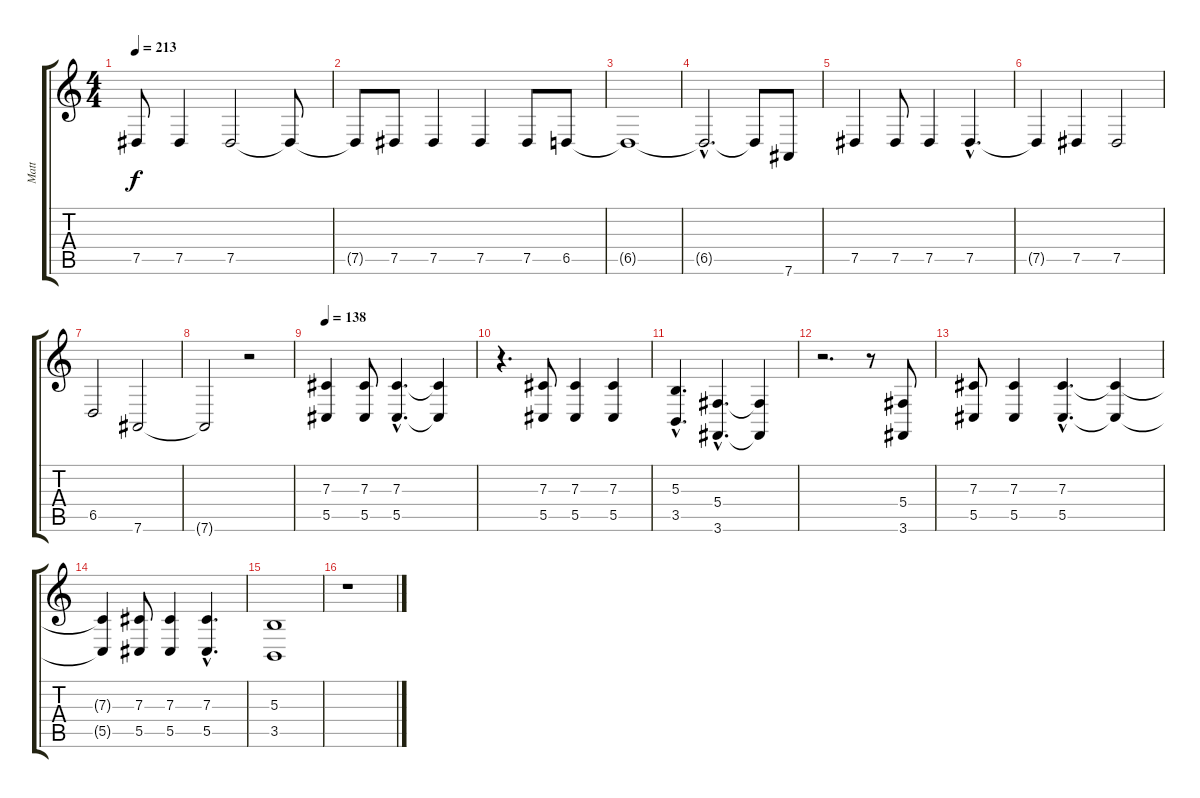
\track ("Matt" "Matt") {instrument lead1square}
\staff {score tabs}
\tuning (Eb4 Bb3 Gb3 Db3 Ab2 Eb2) {hide}
\ts (4 4)
\tempo 213
\clef g2
\ks c
7.5.8{dy f} 7.5.4 7.5.2 7.5{t}.8 |
7.5{t}.8 7.5.8 7.5.4 7.5.4 7.5.8 6.5.8 |
6.5{t}.1 |
6.5{hac t}.2{d} 6.5{t}.8 7.6.8 |
7.5.4 7.5.8 7.5.4 7.5{hac}.4{d} |
7.5{t}.4 7.5.4 7.5.2 |
6.5.2 7.6.2 |
7.6{t}.2 r.2 |
\tempo 138
(7.3 5.5).4 (7.3 5.5).8 (7.3{hac} 5.5{hac}).4{d} (7.3{t} 5.5{t}).4 |
r.4{d} (7.3 5.5).8 (7.3 5.5).4 (7.3 5.5).4 |
(5.3{hac} 3.5{hac}).4{d} (5.4{hac} 3.6{hac}).4{d} (5.4{t} 3.6{t}).4 |
r.2{d} r.8 (5.4 3.6).8 |
(7.3 5.5).8 (7.3 5.5).4 (7.3{hac} 5.5{hac}).4{d} (7.3{t} 5.5{t}).4 |
(7.3{t} 5.5{t}).4 (7.3 5.5).8 (7.3 5.5).4 (7.3{hac} 5.5{hac}).4{d} |
(5.3 3.5).1 |
r.1
